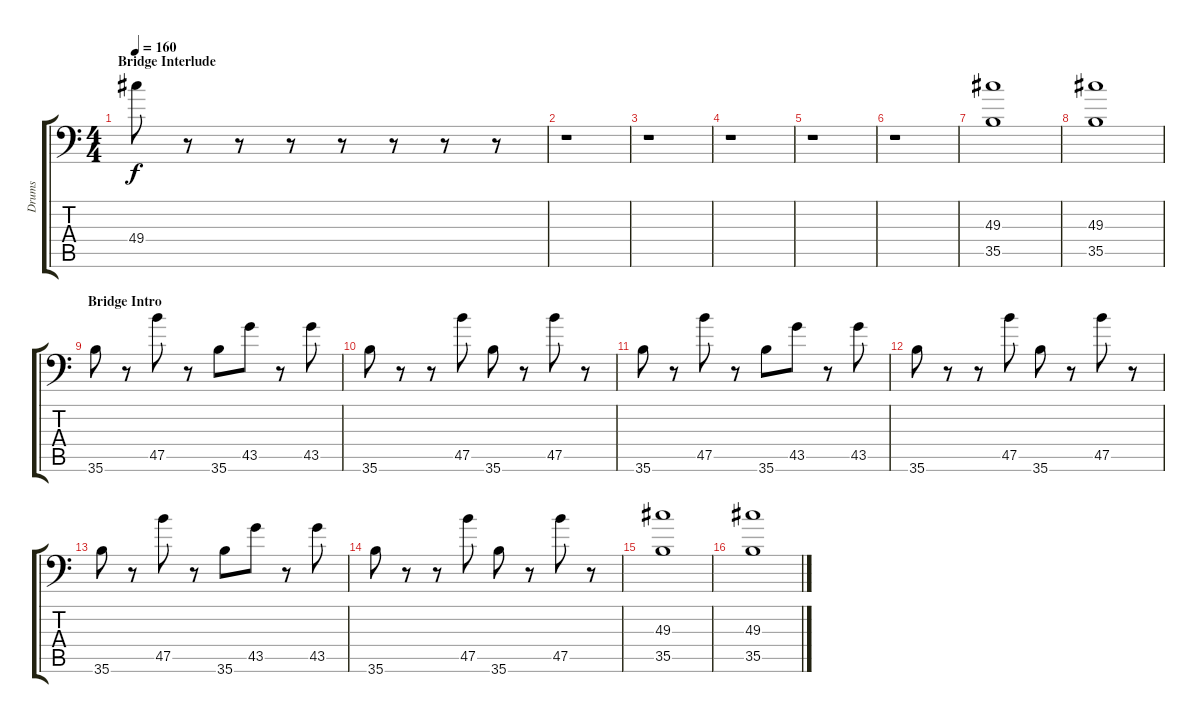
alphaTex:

\track ("Drums" "Drums") {instrument acousticgrandpiano}
\staff {score tabs}
\tuning (C-1 C-1 C-1 C-1 C-1 C-1) {hide}
\ts (4 4)
\section ("" "Bridge Interlude")
\tempo 160
\clef f4
\ks c
49.4.8{dy f} r.8 r.8 r.8 r.8 r.8 r.8 r.8 |
r.1 |
r.1 |
r.1 |
r.1 |
r.1 |
(49.3 35.5).1 |
(49.3 35.5).1 |
\section ("" "Bridge Intro")
35.6.8 r.8 47.5.8 r.8 35.6.8 43.5.8 r.8 43.5.8 |
35.6.8 r.8 r.8 47.5.8 35.6.8 r.8 47.5.8 r.8 |
35.6.8 r.8 47.5.8 r.8 35.6.8 43.5.8 r.8 43.5.8 |
35.6.8 r.8 r.8 47.5.8 35.6.8 r.8 47.5.8 r.8 |
35.6.8 r.8 47.5.8 r.8 35.6.8 43.5.8 r.8 43.5.8 |
35.6.8 r.8 r.8 47.5.8 35.6.8 r.8 47.5.8 r.8 |
(49.3 35.5).1 |
(49.3 35.5).1
